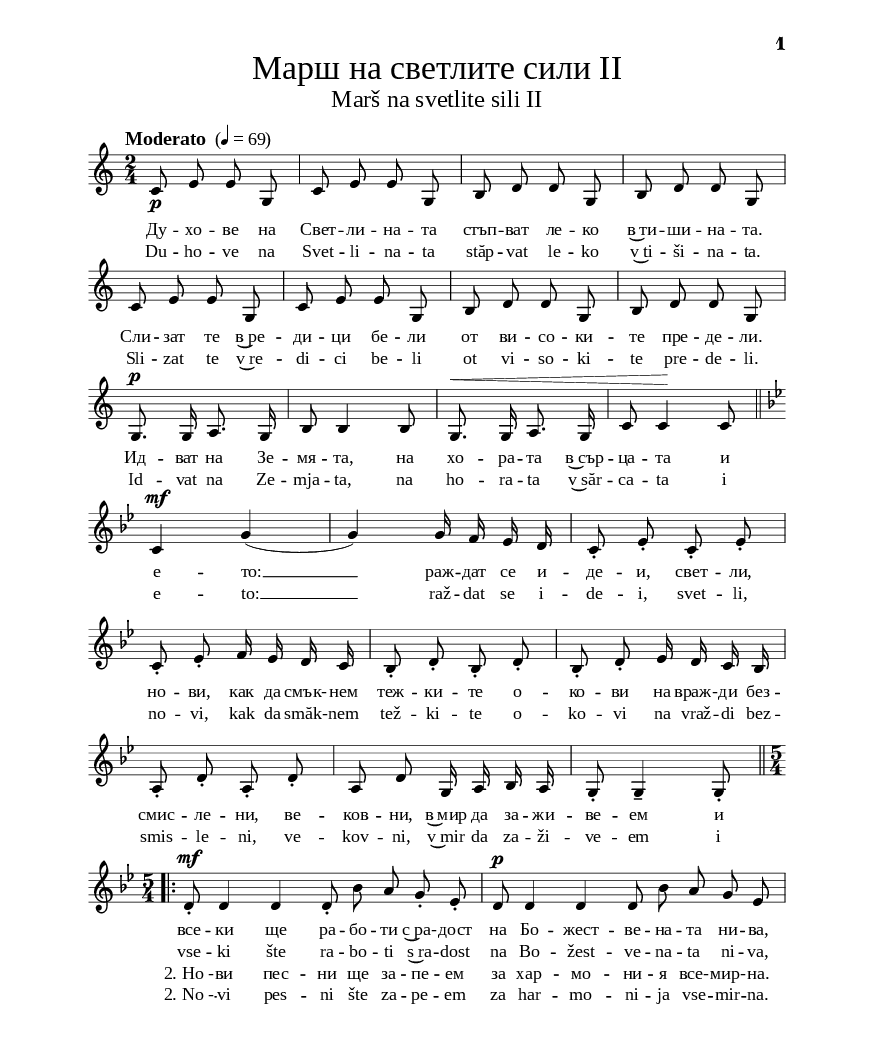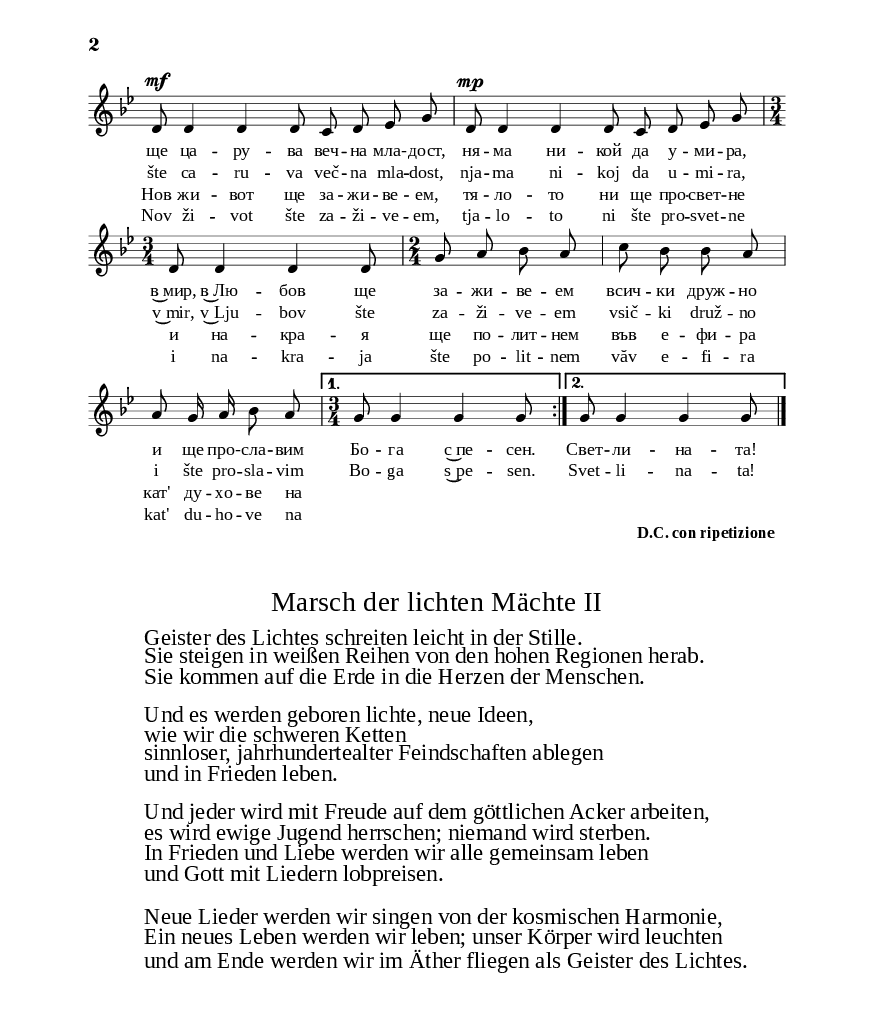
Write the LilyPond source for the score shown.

\version "2.24.3"

% include paper part and global functions
\include "include/globals.ily"

\bookpart {
  \label #'ref222
  \tocItem \markup "Марш на светлите сили II – Marš na svetlite sili II"
  \include "include/bookpart-paper.ily"
  \score {
    \include "include/score-layout.ily"

    \new Voice \relative c' {
      \clef treble
      \key c \major
      \time 2/4
      \tempoFunc "Moderato " 4 "69"

      \autoBeamOff


      c8 \p e e g, | c8 e e g, | b d d g, | b d d g, | \break

      c8 e e g, |c8 e e g, | b d d g, |  b d d g, | \break

      g8.^\p g16 a8. g16 | b8 b4 b8 | g8.^\< g16 a8. g16 |  c8 c4  \! c8 | \bar "||" \break

      \key g \minor  c4^\mf  g'4 (g4) g16 f es d |  c8\staccato es\staccato c\staccato es\staccato |\break

      c\staccato es\staccato f16 es d c | bes8\staccato d\staccato bes\staccato d\staccato | bes\staccato d\staccato es16 d c bes | a8\staccato d\staccato a\staccato d\staccato | a d g,16 a bes a | g8\staccato g4-- g8\staccato | \break

      \bar ".|:-||"  \repeat volta 2 {

        \time 5/4 d'8\staccato^\mf d4 d4 d8\staccato bes'8 a g\staccato es\staccato |

        d8^\p  d4 d4 d8 bes'8 a8 g es | \break

        d8^\mf  d4  d4 d8 c d es g |

        d^\mp  d4 d4 d8 c8 d8 es g |

        \time 3/4 d8 d4 d4 d8 | \time 2/4 g8 a bes a |c bes bes a | \break

        a g16 a bes8 a8 |
        \time 3/4
      }

      \alternative {
        { g8 g4 g4 g8}
        { g8 g4 g4 g8\bar "|." }
      }


    }

    \addlyrics {
      Ду -- хо -- ве на Свет -- ли -- на -- та стъп -- ват ле -- ко в~ти -- ши -- на -- та.

      Сли --  зат те в~ре -- ди -- ци бе -- ли от ви -- со -- ки -- те пре -- де -- ли.

      Ид  -- ват на Зе -- мя -- та, на хо -- ра -- та в~сър -- ца -- та

      и е -- то: __ раж -- дат се и -- де -- и, свет --  ли, но -- ви,

      как да "смък-" -- нем теж -- ки -- те о -- ко -- ви на

      "враж-" -- ди без -- смис -- ле -- ни, ве -- ков -- ни, в~мир да за -- жи -- ве -- ем



      и все -- ки ще ра -- бо -- ти "с~ра-" -- дост на Бо -- жест -- ве -- на -- та ни -- ва,

      ще ца -- ру -- ва веч -- на "мла-" -- дост, ня -- ма ни -- кой да у -- ми -- ра,

      в~мир, в~Лю -- бов ще за -- жи -- ве -- ем

      всич -- ки друж -- но и ще "про-" -- сла -- вим Бо -- га с~пе -- сен. Свет -- ли -- на -- та!

    }


    \addlyrics {
      Du -- ho -- ve na Svet -- li -- na -- ta stăp -- vat le -- ko v~ti -- ši -- na -- ta.

      Sli --  zat te v~re -- di -- ci be -- li ot vi -- so -- ki -- te pre -- de -- li.

      Id  -- vat na Ze -- mja -- ta, na ho -- ra -- ta v~săr -- ca -- ta

      i e -- to: __ raž -- dat se i -- de -- i, svet --  li, no -- vi,

      kak da "smăk-" -- nem tež -- ki -- te o -- ko -- vi na

      vraž -- di bez -- smis -- le -- ni, ve -- kov -- ni, v~mir da za -- ži -- ve -- em



      i vse -- ki šte ra -- bo -- ti s~ra -- dost na Bo -- žest -- ve -- na -- ta ni -- va,

      šte ca -- ru -- va več -- na mla -- dost, nja -- ma ni -- koj da u -- mi -- ra,

      v~mir, v~Lju -- bov šte za -- ži -- ve -- em

      vsič -- ki druž -- no i šte pro -- sla -- vim Bo -- ga s~pe -- sen. Svet -- li -- na -- ta!

    }
    \addlyrics {
      " " " " " " " " " " " " " " " "

      " " " " " " " " " " " " " " " "

      " " " " " " " " " " " " " " " " " "

      " " " " " " " " " " " " " " " " " " " " " " " " " " " "

      " " " " " " " " " " " " " " " " " "    " " " " " " " " " " " " " " " " " " " " " " " " " " " "

      " " " " " " " " " " " " " " " " " "    " " " " " " " " " " " " " " " " " " " " " " " " " " " "

      "2. Но -"   -- ви пес -- ни ще за -- пе -- ем за хар -- мо -- ни -- я "все-" -- "мир-" -- на.

      Нов жи -- вот ще за -- жи -- ве -- ем, тя -- ло -- то ни ще про -- свет -- не

      и на -- кра -- я ще по -- лит -- нем във е -- фи -- ра кат' ду -- хо -- ве на


      " " " " " " " " " " " " " " " " " "

      " " " " " " " " " " " " " " " " " "
    }

    \addlyrics {
      " " " " " " " " " " " " " " " "

      " " " " " " " " " " " " " " " "

      " " " " " " " " " " " " " " " " " "

      " " " " " " " " " " " " " " " " " " " " " " " " " " " "

      " " " " " " " " " " " " " " " " " "    " " " " " " " " " " " " " " " " " " " " " " " " " " " "

      " " " " " " " " " " " " " " " " " "    " " " " " " " " " " " " " " " " " " " " " " " " " " " "

      "2. No -"   -- vi pes -- ni šte za -- pe -- em za har -- mo -- ni -- ja vse -- mir -- na.

      Nov ži -- vot šte za -- ži -- ve -- em, tja -- lo -- to ni šte pro -- svet -- ne

      i na -- kra -- ja šte po -- lit -- nem văv e -- fi -- ra kat' du -- ho -- ve na


      " " " " " " " " " " " " " " " " " "

      " " " " " " " " " " " " " " " " " "
    }

    \header {
      title = \titleFunc "Марш на светлите сили II" "Marš na svetlite sili II"
    }

    \midi{}

  } % score

  \markup \empty-one

  \markup \dc-one "D.C. con ripetizione"

  \markup \empty-two

  % include foreign translation(s) of the song
  \version "2.24.4"

\markup \fill-line { \fontsize #deTitleFontSize "Marsch der lichten Mächte II" }

\markup \null
\markup \null
\markup \abs-fontsize #11 \override #`(baseline-skip . ,deCoupletBaselineSkip) {
  \fill-line {
    \hspace #0.1
    \column {
      \line {
        \bold "  "
        \column {
          "Geister des Lichtes schreiten leicht in der Stille."
          "Sie steigen in weißen Reihen von den hohen Regionen herab."
          "Sie kommen auf die Erde in die Herzen der Menschen."
        }
      }
      \vspace #1
      \line {
        \bold "  "
        \column {
          "Und es werden geboren lichte, neue Ideen,"
          "wie wir die schweren Ketten"
          "sinnloser, jahrhundertealter Feindschaften ablegen"
          "und in Frieden leben."
        }
      }
      \vspace #1
      \line {
        \bold "  "
        \column {
          "Und jeder wird mit Freude auf dem göttlichen Acker arbeiten,"
          "es wird ewige Jugend herrschen; niemand wird sterben."
          "In Frieden und Liebe werden wir alle gemeinsam leben"
          "und Gott mit Liedern lobpreisen."
        }
      }
      \vspace #1
      \line {
        \bold "  "
        \column {
          "Neue Lieder werden wir singen von der kosmischen Harmonie,"
          "Ein neues Leben werden wir leben; unser Körper wird leuchten"
          "und am Ende werden wir im Äther fliegen als Geister des Lichtes."
        }
      }
    }\hspace #0.1
  }
}


} % bookpart

% Più mosso
%
